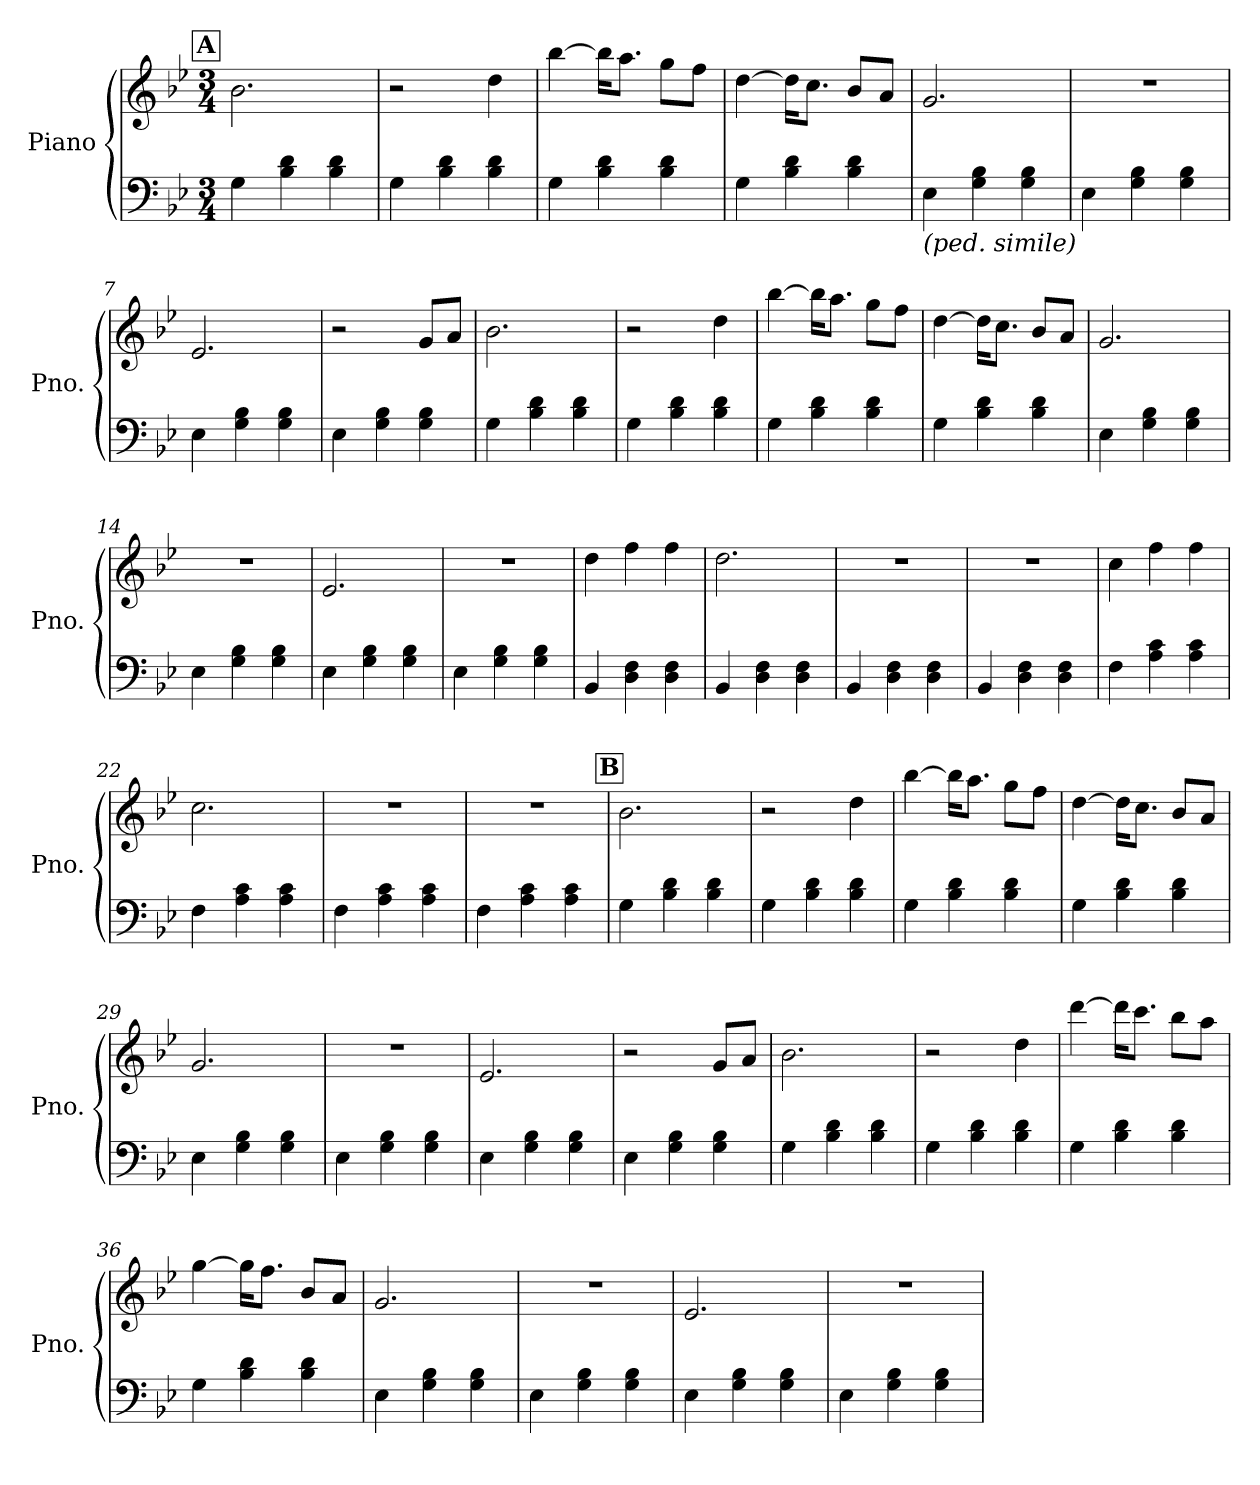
**kern	**kern
*part1	*part1
*staff2	*staff1
*I"Piano	*
*I'Pno.	*
*clefF4	*clefG2
*k[b-e-]	*k[b-e-]
*M3/4	*M3/4
*MM152	*MM152
!!LO:REH:place=s1:a:B:fs=14:t=A
=1	=1
4G\	2.b-\
4B-\ 4d\	.
4B-\ 4d\	.
=2	=2
4G\	2r
4B-\ 4d\	.
4B-\ 4d\	4dd\
=3	=3
4G\	[4bb-\
4B-\ 4d\	16bb-\KL]
.	8.aa\J
4B-\ 4d\	8gg\L
.	8ff\J
=4	=4
4G\	[4dd\
4B-\ 4d\	16dd\KL]
.	8.cc\J
4B-\ 4d\	8b-/L
.	8a/J
=5	=5
!LO:TX:b:i:t=(ped. simile)	!
4E-\	2.g/
4G\ 4B-\	.
4G\ 4B-\	.
=6	=6
4E-\	2.r
4G\ 4B-\	.
4G\ 4B-\	.
=7	=7
4E-\	2.e-/
4G\ 4B-\	.
4G\ 4B-\	.
=8	=8
4E-\	2r
4G\ 4B-\	.
4G\ 4B-\	8g/L
.	8a/J
=9	=9
4G\	2.b-\
4B-\ 4d\	.
4B-\ 4d\	.
!!LO:LB:g=z
=10	=10
4G\	2r
4B-\ 4d\	.
4B-\ 4d\	4dd\
=11	=11
4G\	[4bb-\
4B-\ 4d\	16bb-\KL]
.	8.aa\J
4B-\ 4d\	8gg\L
.	8ff\J
=12	=12
4G\	[4dd\
4B-\ 4d\	16dd\KL]
.	8.cc\J
4B-\ 4d\	8b-/L
.	8a/J
=13	=13
4E-\	2.g/
4G\ 4B-\	.
4G\ 4B-\	.
=14	=14
4E-\	2.r
4G\ 4B-\	.
4G\ 4B-\	.
=15	=15
4E-\	2.e-/
4G\ 4B-\	.
4G\ 4B-\	.
=16	=16
4E-\	2.r
4G\ 4B-\	.
4G\ 4B-\	.
=17	=17
4BB-/	4dd\
4D\ 4F\	4ff\
4D\ 4F\	4ff\
=18	=18
4BB-/	2.dd\
4D\ 4F\	.
4D\ 4F\	.
!!LO:LB:g=z
=19	=19
4BB-/	2.r
4D\ 4F\	.
4D\ 4F\	.
=20	=20
4BB-/	2.r
4D\ 4F\	.
4D\ 4F\	.
=21	=21
4F\	4cc\
4A\ 4c\	4ff\
4A\ 4c\	4ff\
=22	=22
4F\	2.cc\
4A\ 4c\	.
4A\ 4c\	.
=23	=23
4F\	2.r
4A\ 4c\	.
4A\ 4c\	.
=24	=24
4F\	2.r
4A\ 4c\	.
4A\ 4c\	.
!!LO:REH:place=s1:a:B:fs=14:t=B
=25	=25
4G\	2.b-\
4B-\ 4d\	.
4B-\ 4d\	.
=26	=26
4G\	2r
4B-\ 4d\	.
4B-\ 4d\	4dd\
=27	=27
4G\	[4bb-\
4B-\ 4d\	16bb-\KL]
.	8.aa\J
4B-\ 4d\	8gg\L
.	8ff\J
!!LO:LB:g=z
=28	=28
4G\	[4dd\
4B-\ 4d\	16dd\KL]
.	8.cc\J
4B-\ 4d\	8b-/L
.	8a/J
=29	=29
4E-\	2.g/
4G\ 4B-\	.
4G\ 4B-\	.
=30	=30
4E-\	2.r
4G\ 4B-\	.
4G\ 4B-\	.
=31	=31
4E-\	2.e-/
4G\ 4B-\	.
4G\ 4B-\	.
=32	=32
4E-\	2r
4G\ 4B-\	.
4G\ 4B-\	8g/L
.	8a/J
=33	=33
4G\	2.b-\
4B-\ 4d\	.
4B-\ 4d\	.
=34	=34
4G\	2r
4B-\ 4d\	.
4B-\ 4d\	4dd\
=35	=35
4G\	[4ddd\
4B-\ 4d\	16ddd\KL]
.	8.ccc\J
4B-\ 4d\	8bb-\L
.	8aa\J
!!LO:LB:g=z
=36	=36
4G\	[4gg\
4B-\ 4d\	16gg\KL]
.	8.ff\J
4B-\ 4d\	8b-/L
.	8a/J
=37	=37
4E-\	2.g/
4G\ 4B-\	.
4G\ 4B-\	.
=38	=38
4E-\	2.r
4G\ 4B-\	.
4G\ 4B-\	.
=39	=39
4E-\	2.e-/
4G\ 4B-\	.
4G\ 4B-\	.
=40	=40
4E-\	2.r
4G\ 4B-\	.
4G\ 4B-\	.
=	=
*-	*-
